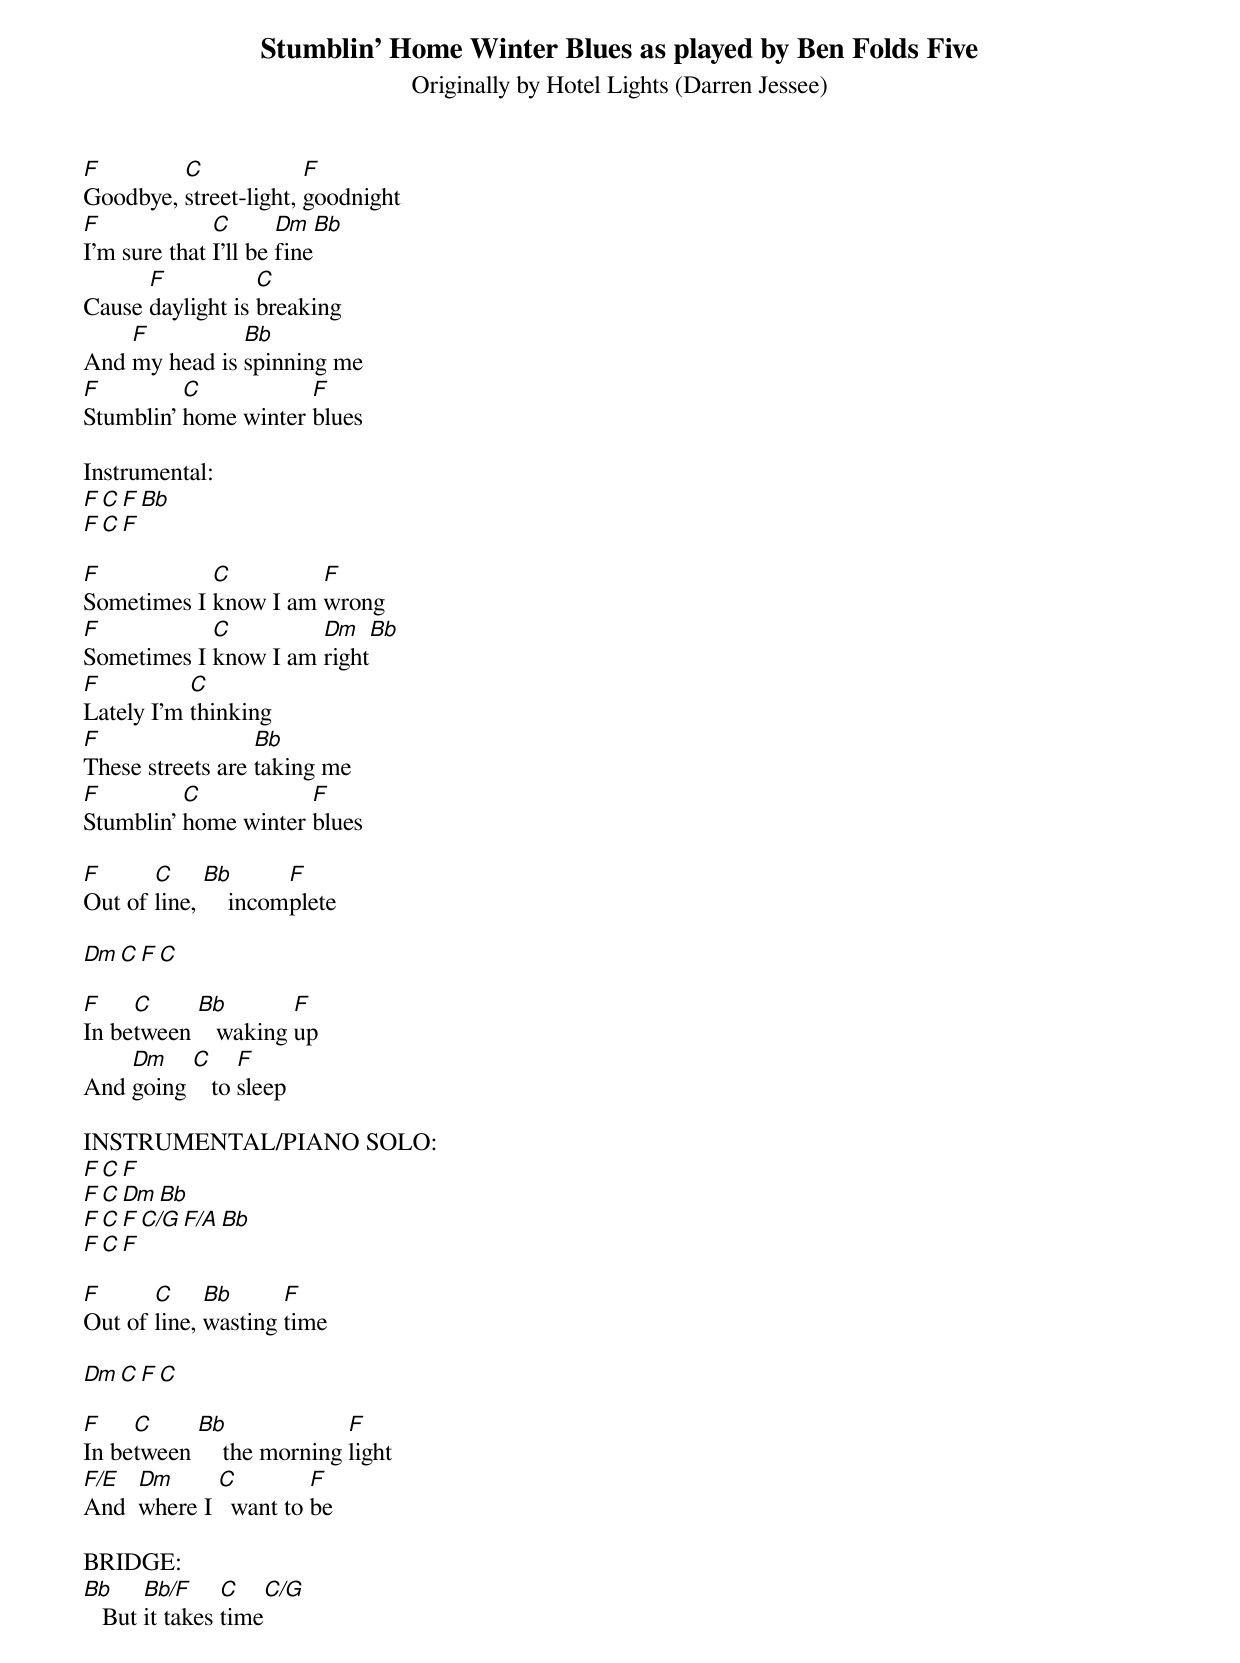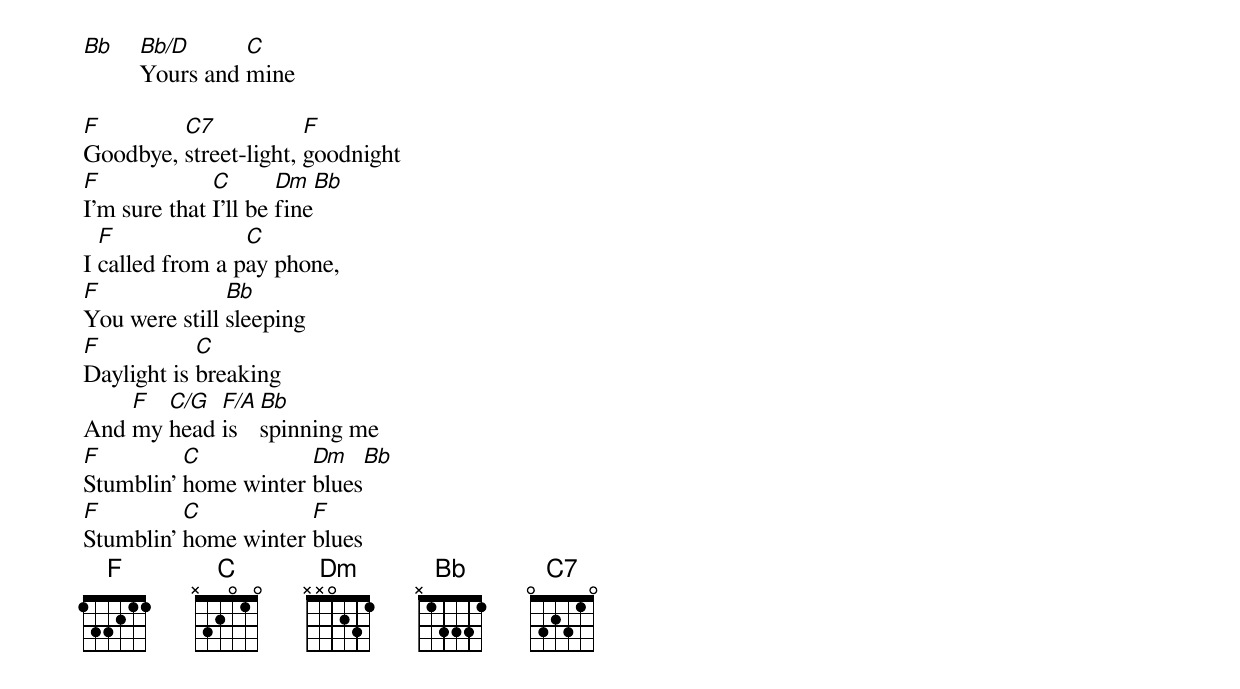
Stumblin' Home Winter Blues as played by Ben Folds Five
Originally by Hotel Lights (Darren Jessee)

F        C             F
Goodbye, street-light, goodnight
F             C       Dm   Bb
I'm sure that I'll be fine
      F           C
Cause daylight is breaking
    F          Bb
And my head is spinning me
F         C           F
Stumblin' home winter blues

Instrumental:
F  C  F  Bb
F  C  F

F           C         F
Sometimes I know I am wrong
F           C         Dm     Bb
Sometimes I know I am right
F          C
Lately I'm thinking
F                 Bb
These streets are taking me
F         C           F
Stumblin' home winter blues

F      C     Bb       F
Out of line,     incomplete

Dm  C  F  C

F    C     Bb        F
In between    waking up
    Dm    C     F
And going    to sleep

INSTRUMENTAL/PIANO SOLO:
F  C  F
F  C  Dm  Bb
F  C  F  C/G  F/A  Bb
F  C  F

F      C     Bb      F
Out of line, wasting time

Dm  C  F  C

F    C     Bb              F
In between     the morning light
F/E  Dm      C         F
And  where I   want to be

BRIDGE:
Bb     Bb/F     C     C/G
   But it takes time
Bb  Bb/D      C
    Yours and mine

F        C7            F
Goodbye, street-light, goodnight
F             C       Dm   Bb
I'm sure that I'll be fine
  F              C
I called from a pay phone,
F              Bb
You were still sleeping
F           C
Daylight is breaking
    F  C/G  F/A  Bb
And my head is   spinning me
F         C           Dm     Bb
Stumblin' home winter blues
F         C           F
Stumblin' home winter blues
